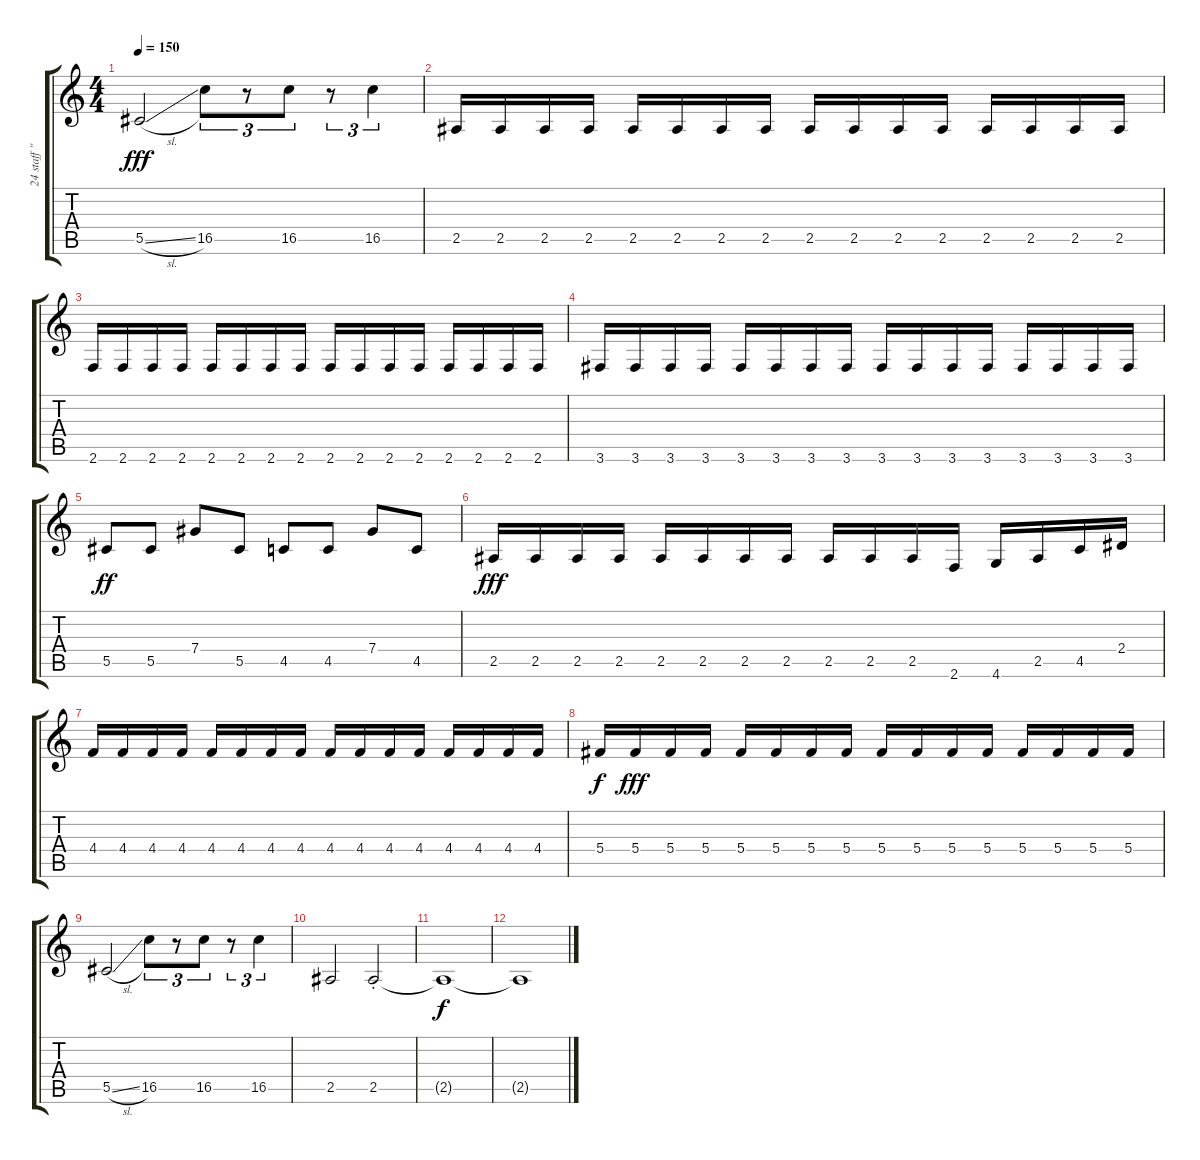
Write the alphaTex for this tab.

\track ("24 staff \"slapbass\"" "24 staff \"") {instrument electricbassfinger}
\staff {score tabs}
\tuning (Eb4 Bb3 Gb3 Db3 Ab2 Eb2) {hide}
\ts (4 4)
\tempo 150
\clef g2
\ks c
5.5{sl}.2{dy fff} 16.5.8{tu (3 2)} r.8{tu (3 2)} 16.5.8{tu (3 2)} r.8{tu (3 2)} 16.5.4{tu (3 2)} |
2.5.16 2.5.16 2.5.16 2.5.16 2.5.16 2.5.16 2.5.16 2.5.16 2.5.16 2.5.16 2.5.16 2.5.16 2.5.16 2.5.16 2.5.16 2.5.16 |
2.6.16 2.6.16 2.6.16 2.6.16 2.6.16 2.6.16 2.6.16 2.6.16 2.6.16 2.6.16 2.6.16 2.6.16 2.6.16 2.6.16 2.6.16 2.6.16 |
3.6.16 3.6.16 3.6.16 3.6.16 3.6.16 3.6.16 3.6.16 3.6.16 3.6.16 3.6.16 3.6.16 3.6.16 3.6.16 3.6.16 3.6.16 3.6.16 |
5.5.8{dy ff} 5.5.8 7.4.8 5.5.8 4.5.8 4.5.8 7.4.8 4.5.8 |
2.5.16{dy fff} 2.5.16 2.5.16 2.5.16 2.5.16 2.5.16 2.5.16 2.5.16 2.5.16 2.5.16 2.5.16 2.6.16 4.6.16 2.5.16 4.5.16 2.4.16 |
4.4.16 4.4.16 4.4.16 4.4.16 4.4.16 4.4.16 4.4.16 4.4.16 4.4.16 4.4.16 4.4.16 4.4.16 4.4.16 4.4.16 4.4.16 4.4.16 |
5.4.16{dy f} 5.4.16{dy fff} 5.4.16 5.4.16 5.4.16 5.4.16 5.4.16 5.4.16 5.4.16 5.4.16 5.4.16 5.4.16 5.4.16 5.4.16 5.4.16 5.4.16 |
5.5{sl}.2 16.5.8{tu (3 2)} r.8{tu (3 2)} 16.5.8{tu (3 2)} r.8{tu (3 2)} 16.5.4{tu (3 2)} |
2.5.2 2.5{st}.2 |
2.5{t}.1{dy f} |
2.5{t}.1
